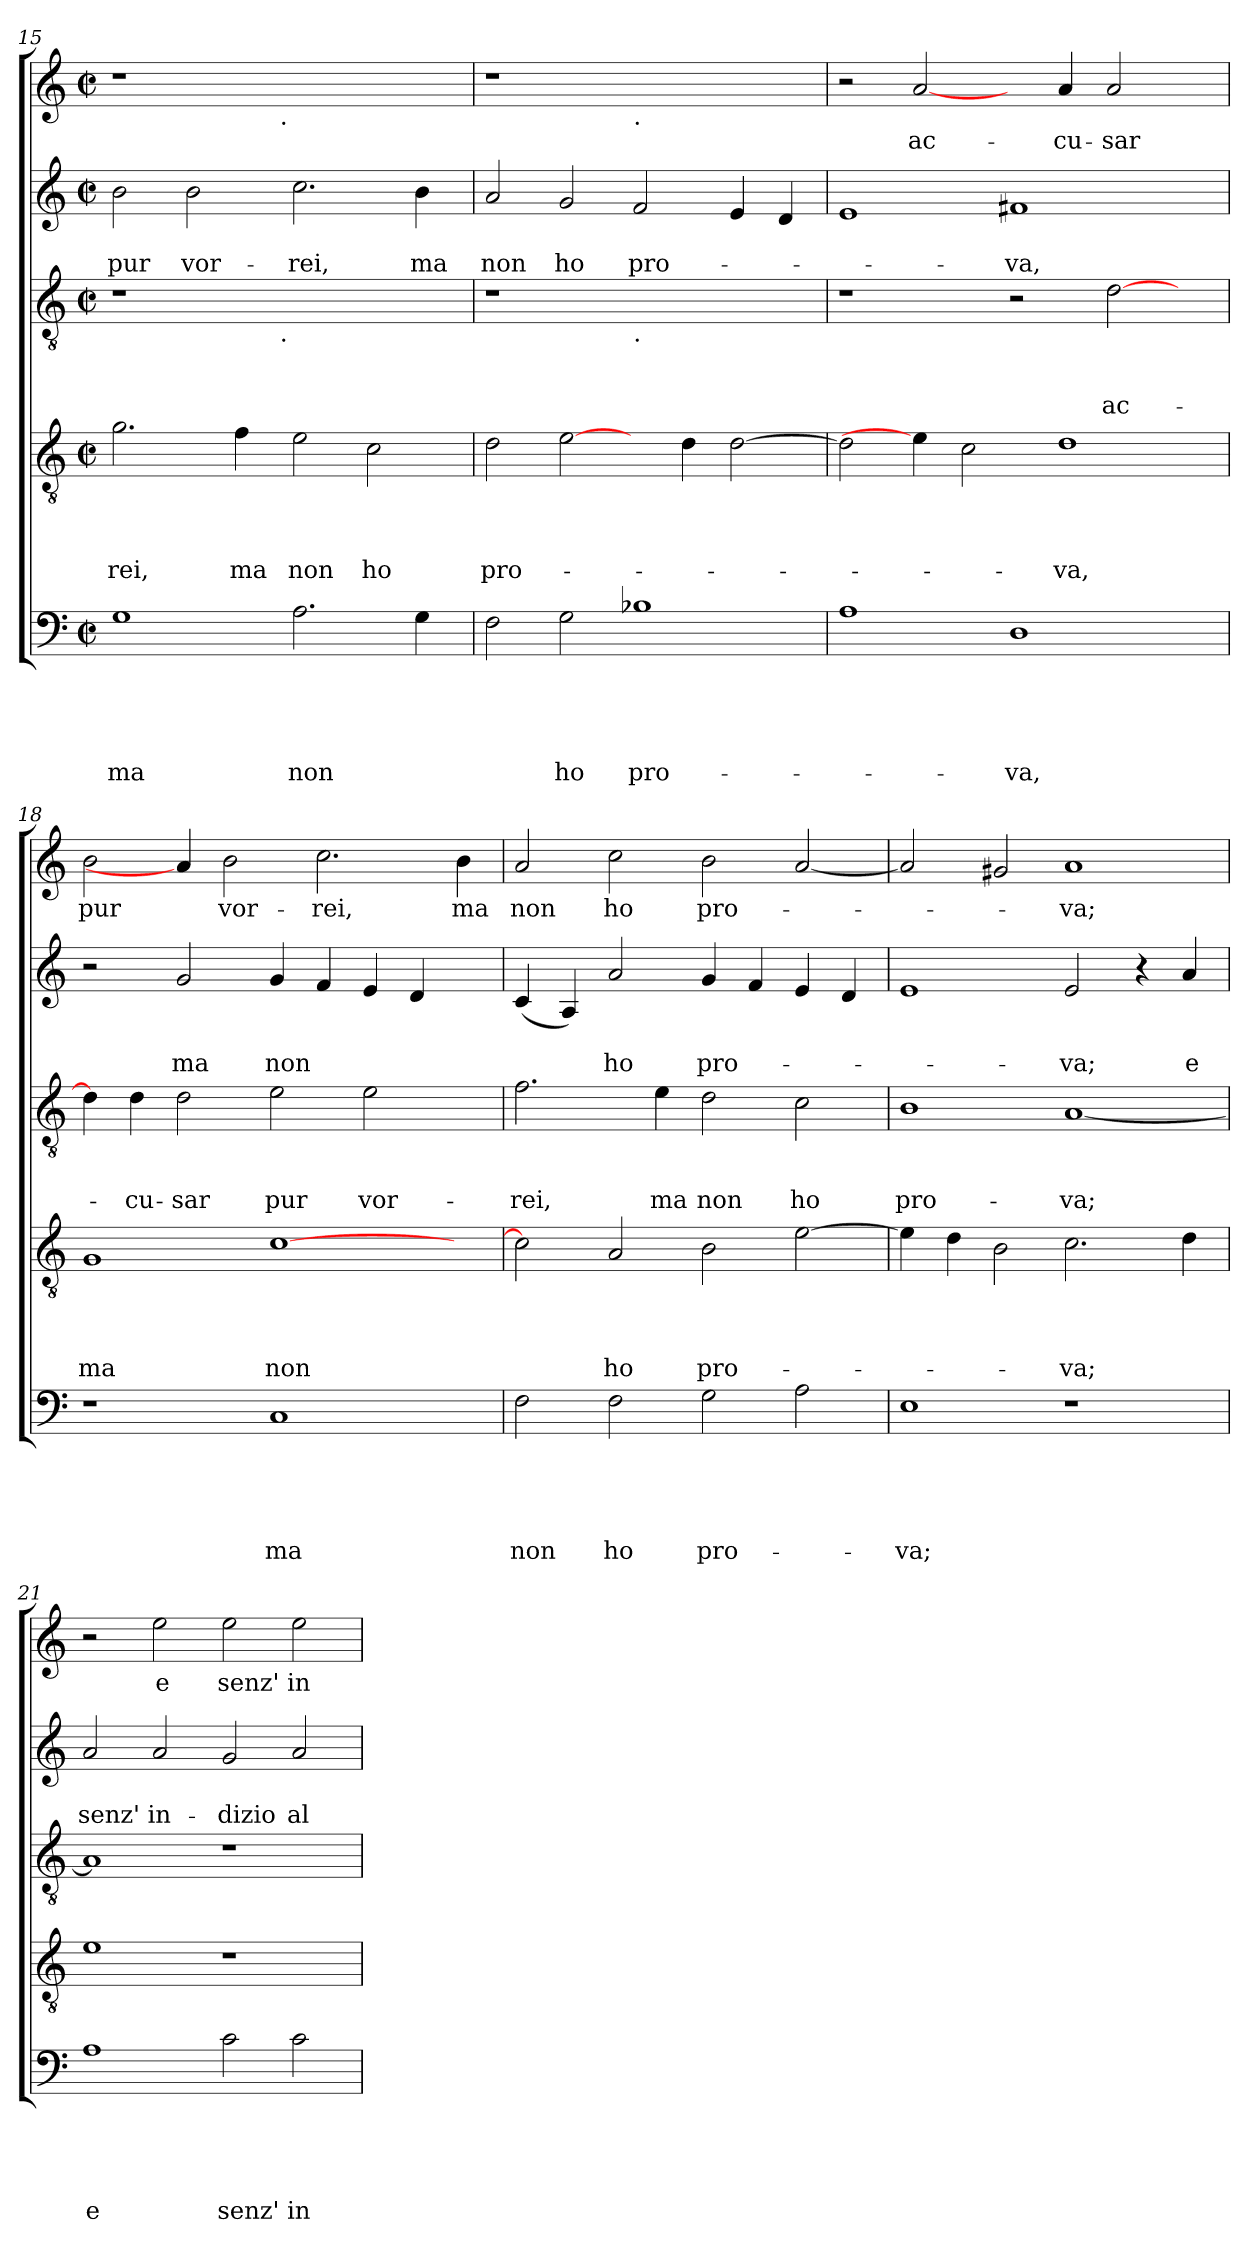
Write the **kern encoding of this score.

**kern	**text	**text	**text	**text	**text	**kern	**text	**text	**text	**text	**kern	**text	**text	**text	**kern	**text	**text	**kern	**text
*part5	*part5	*part5	*part5	*part5	*part5	*part4	*part4	*part4	*part4	*part4	*part3	*part3	*part3	*part3	*part2	*part2	*part2	*part1	*part1
*staff5	*staff5	*staff5	*staff5	*staff5	*staff5	*staff4	*staff4	*staff4	*staff4	*staff4	*staff3	*staff3	*staff3	*staff3	*staff2	*staff2	*staff2	*staff1	*staff1
*clefF4	*	*	*	*	*	*clefGv2	*	*	*	*	*clefGv2	*	*	*	*clefG2	*	*	*clefG2	*
*k[]	*	*	*	*	*	*k[]	*	*	*	*	*k[]	*	*	*	*k[]	*	*	*k[]	*
*C:	*	*	*	*	*	*C:	*	*	*	*	*C:	*	*	*	*C:	*	*	*C:	*
*M2/2	*	*	*	*	*	*M2/2	*	*	*	*	*M2/2	*	*	*	*M2/2	*	*	*M2/2	*
*met(c|)	*	*	*	*	*	*met(c|)	*	*	*	*	*met(c|)	*	*	*	*met(c|)	*	*	*met(c|)	*
=15	=15	=15	=15	=15	=15	=15	=15	=15	=15	=15	=15	=15	=15	=15	=15	=15	=15	=15	=15
!	!	!	!	!	!LO:LY:b	!	!	!	!	!LO:LY:b	!	!	!	!	!	!	!LO:LY:b	!	!
*	*	*	*	*	*	*	*	*	*	*	*^	*	*	*	*	*	*	*^	*
1G	.	.	.	.	ma	2.g\	.	.	.	-rei,	1r	2ryy	.	.	.	2b\	.	pur	1r	2ryy	.
!	!	!	!	!	!	!	!	!	!	!	!	!	!	!	!	!	!	!LO:LY:b	!	!	!
.	.	.	.	.	.	.	.	.	.	.	.	4...ryy	.	.	.	2b\	.	vor-	.	4...ryy	.
!	!	!	!	!	!	!	!	!	!	!LO:LY:b	!	!	!	!	!	!	!	!	!	!	!
.	.	.	.	.	.	4f\	.	.	.	ma	.	.	.	.	.	.	.	.	.	.	.
!	!	!	!	!	!	!	!	!	!	!	!	!	!	!	!	!	!	!	!	!LO:TX:b:t=.	!
!	!	!	!	!	!	!	!	!	!	!	!	!LO:TX:b:t=.	!	!	!	!	!	!	!	!	!
.	.	.	.	.	.	.	.	.	.	.	.	1ryy	.	.	.	.	.	.	.	1ryy	.
!	!	!	!	!	!LO:LY:b	!	!	!	!	!LO:LY:b	!	!	!	!	!	!	!	!LO:LY:b	!	!	!
2.A\	.	.	.	.	non	2e\	.	.	.	non	1ryy	.	.	.	.	2.cc\	.	-rei,	1ryy	.	.
!	!	!	!	!	!	!	!	!	!	!LO:LY:b	!	!	!	!	!	!	!	!	!	!	!
.	.	.	.	.	.	2c\	.	.	.	ho	.	.	.	.	.	.	.	.	.	.	.
!	!	!	!	!	!	!	!	!	!	!	!	!	!	!	!	!	!	!LO:LY:b	!	!	!
4G\	.	.	.	.	.	.	.	.	.	.	.	.	.	.	.	4b\	.	ma	.	.	.
.	.	.	.	.	.	.	.	.	.	.	.	32ryy	.	.	.	.	.	.	.	32ryy	.
!!LO:PB:g=z
=16	=16	=16	=16	=16	=16	=16	=16	=16	=16	=16	=16	=16	=16	=16	=16	=16	=16	=16	=16	=16	=16
!	!	!	!	!	!	!	!	!	!	!LO:LY:b	!	!	!	!	!	!	!	!LO:LY:b	!	!	!
*	*	*	*	*	*	*	*	*	*	*	*v	*v	*	*	*	*	*	*	*v	*v	*
2F\	.	.	.	.	.	2d\	.	.	.	pro-	1r	.	.	.	2a/	.	non	1r	.
!	!	!	!	!	!LO:LY:b	!	!	!	!	!	!	!	!	!	!	!	!LO:LY:b	!	!
2G\	.	.	.	.	ho	[2e\	.	.	.	.	.	.	.	.	2g/	.	ho	.	.
!	!	!	!	!	!	!	!	!	!	!	!	!	!	!	!	!	!	!LO:TX:b:t=.	!
!	!	!	!	!	!	!	!	!	!	!	!LO:TX:b:t=.	!	!	!	!	!	!	!	!
!	!	!	!	!	!LO:LY:b	!	!	!	!	!	!	!	!	!	!	!	!LO:LY:b	!	!
1B-	.	.	.	.	pro-	4ryy	.	.	.	.	1ryy	.	.	.	2f/	.	pro-	1ryy	.
.	.	.	.	.	.	4d\	.	.	.	.	.	.	.	.	.	.	.	.	.
.	.	.	.	.	.	[>2d\	.	.	.	.	.	.	.	.	4e/	.	.	.	.
.	.	.	.	.	.	.	.	.	.	.	.	.	.	.	4d/	.	.	.	.
=17	=17	=17	=17	=17	=17	=17	=17	=17	=17	=17	=17	=17	=17	=17	=17	=17	=17	=17	=17
1A	.	.	.	.	.	2d\]	.	.	.	.	1r	.	.	.	1e	.	.	2r	.
!	!	!	!	!	!	!	!	!	!	!	!	!	!	!	!	!	!	!	!LO:LY:b
.	.	.	.	.	.	4e\]	.	.	.	.	.	.	.	.	.	.	.	[2a/	ac-
.	.	.	.	.	.	2c\	.	.	.	.	.	.	.	.	.	.	.	.	.
!	!	!	!	!	!LO:LY:b	!	!	!	!	!	!	!	!	!	!	!	!LO:LY:b	!	!
1D	.	.	.	.	-va,	.	.	.	.	.	2r	.	.	.	1f#X	.	-va,	4ryy	.
!	!	!	!	!	!	!	!	!	!	!LO:LY:b	!	!	!	!	!	!	!	!	!LO:LY:b
.	.	.	.	.	.	1d	.	.	.	-va,	.	.	.	.	.	.	.	4a/	-cu-
!	!	!	!	!	!	!	!	!	!	!	!	!	!	!LO:LY:b	!	!	!	!	!LO:LY:b:rj
.	.	.	.	.	.	.	.	.	.	.	[>2d\	.	.	ac-	.	.	.	2a/	-sar
4ryy	.	.	.	.	.	.	.	.	.	.	4ryy	.	.	.	4ryy	.	.	4ryy	.
=18	=18	=18	=18	=18	=18	=18	=18	=18	=18	=18	=18	=18	=18	=18	=18	=18	=18	=18	=18
!	!	!	!	!	!	!	!	!	!	!LO:LY:b	!	!	!	!	!	!	!	!	!LO:LY:b
1r	.	.	.	.	.	1G	.	.	.	ma	4d\]	.	.	.	2r	.	.	2b\	pur
!	!	!	!	!	!	!	!	!	!	!	!	!	!	!LO:LY:b	!	!	!	!	!
.	.	.	.	.	.	.	.	.	.	.	4d\	.	.	-cu-	.	.	.	.	.
!	!	!	!	!	!	!	!	!	!	!	!	!	!	!LO:LY:b:rj	!	!	!LO:LY:b	!	!
.	.	.	.	.	.	.	.	.	.	.	2d\	.	.	-sar	2g/	.	ma	4a/]	.
!	!	!	!	!	!	!	!	!	!	!	!	!	!	!	!	!	!	!	!LO:LY:b
.	.	.	.	.	.	.	.	.	.	.	.	.	.	.	.	.	.	2b\	vor-
!	!	!	!	!	!LO:LY:b	!	!	!	!	!LO:LY:b	!	!	!	!LO:LY:b	!	!	!LO:LY:b	!	!
1C	.	.	.	.	ma	[>1c	.	.	.	non	2e\	.	.	pur	4g/	.	non	.	.
!	!	!	!	!	!	!	!	!	!	!	!	!	!	!	!	!	!	!	!LO:LY:b
.	.	.	.	.	.	.	.	.	.	.	.	.	.	.	4f/	.	.	2.cc\	-rei,
!	!	!	!	!	!	!	!	!	!	!	!	!	!	!LO:LY:b	!	!	!	!	!
.	.	.	.	.	.	.	.	.	.	.	2e\	.	.	vor-	4e/	.	.	.	.
.	.	.	.	.	.	.	.	.	.	.	.	.	.	.	4d/	.	.	.	.
!	!	!	!	!	!	!	!	!	!	!	!	!	!	!	!	!	!	!	!LO:LY:b
4ryy	.	.	.	.	.	4ryy	.	.	.	.	4ryy	.	.	.	4ryy	.	.	4b\	ma
=19	=19	=19	=19	=19	=19	=19	=19	=19	=19	=19	=19	=19	=19	=19	=19	=19	=19	=19	=19
!	!	!	!	!	!LO:LY:b	!	!	!	!	!	!	!	!	!LO:LY:b	!	!	!	!	!LO:LY:b
2F\	.	.	.	.	non	2c\]	.	.	.	.	2.f\	.	.	-rei,	(<4c/	.	.	2a/	non
.	.	.	.	.	.	.	.	.	.	.	.	.	.	.	4A/)	.	.	.	.
!	!	!	!	!	!LO:LY:b	!	!	!	!	!LO:LY:b	!	!	!	!	!	!	!LO:LY:b	!	!LO:LY:b
2F\	.	.	.	.	ho	2A/	.	.	.	ho	.	.	.	.	2a/	.	ho	2cc\	ho
!	!	!	!	!	!	!	!	!	!	!	!	!	!	!LO:LY:b	!	!	!	!	!
.	.	.	.	.	.	.	.	.	.	.	4e\	.	.	ma	.	.	.	.	.
!	!	!	!	!	!LO:LY:b	!	!	!	!	!LO:LY:b	!	!	!	!LO:LY:b	!	!	!LO:LY:b	!	!LO:LY:b
2G\	.	.	.	.	pro-	2B\	.	.	.	pro-	2d\	.	.	non	4g/	.	pro-	2b\	pro-
.	.	.	.	.	.	.	.	.	.	.	.	.	.	.	4f/	.	.	.	.
!	!	!	!	!	!	!	!	!	!	!	!	!	!	!LO:LY:b	!	!	!	!	!
2A\	.	.	.	.	.	[>2e\	.	.	.	.	2c\	.	.	ho	4e/	.	.	[<2a/	.
.	.	.	.	.	.	.	.	.	.	.	.	.	.	.	4d/	.	.	.	.
=20	=20	=20	=20	=20	=20	=20	=20	=20	=20	=20	=20	=20	=20	=20	=20	=20	=20	=20	=20
!	!	!	!	!	!LO:LY:b	!	!	!	!	!	!	!	!	!LO:LY:b	!	!	!	!	!
1E	.	.	.	.	-va;	4e\]	.	.	.	.	1B	.	.	pro-	1e	.	.	2a/]	.
.	.	.	.	.	.	4d\	.	.	.	.	.	.	.	.	.	.	.	.	.
.	.	.	.	.	.	2B\	.	.	.	.	.	.	.	.	.	.	.	2g#/	.
!	!	!	!	!	!	!	!	!	!	!LO:LY:b	!	!	!	!LO:LY:b	!	!	!LO:LY:b	!	!LO:LY:b
1r	.	.	.	.	.	2.c\	.	.	.	-va;	[<1A	.	.	-va;	2e/	.	-va;	1a	-va;
.	.	.	.	.	.	.	.	.	.	.	.	.	.	.	4r	.	.	.	.
!	!	!	!	!	!	!	!	!	!	!	!	!	!	!	!	!	!LO:LY:b	!	!
.	.	.	.	.	.	4d\	.	.	.	.	.	.	.	.	4a/	.	e	.	.
=21	=21	=21	=21	=21	=21	=21	=21	=21	=21	=21	=21	=21	=21	=21	=21	=21	=21	=21	=21
!	!	!	!	!	!LO:LY:b:rj	!	!	!	!	!	!	!	!	!	!	!	!LO:LY:b	!	!
1A	.	.	.	.	e	1e	.	.	.	.	1A]	.	.	.	2a/	.	senz'	2r	.
!	!	!	!	!	!	!	!	!	!	!	!	!	!	!	!	!	!LO:LY:b	!	!LO:LY:b
.	.	.	.	.	.	.	.	.	.	.	.	.	.	.	2a/	.	in-	2ee\	e
!	!	!	!	!	!LO:LY:b	!	!	!	!	!	!	!	!	!	!	!	!LO:LY:b	!	!LO:LY:b
2c\	.	.	.	.	senz'	1r	.	.	.	.	1r	.	.	.	2g/	.	-dizio	2ee\	senz'
!	!	!	!	!	!LO:LY:b	!	!	!	!	!	!	!	!	!	!	!	!LO:LY:b	!	!LO:LY:b
2c\	.	.	.	.	in-	.	.	.	.	.	.	.	.	.	2a/	.	al	2ee\	in
=	=	=	=	=	=	=	=	=	=	=	=	=	=	=	=	=	=	=	=
*-	*-	*-	*-	*-	*-	*-	*-	*-	*-	*-	*-	*-	*-	*-	*-	*-	*-	*-	*-
